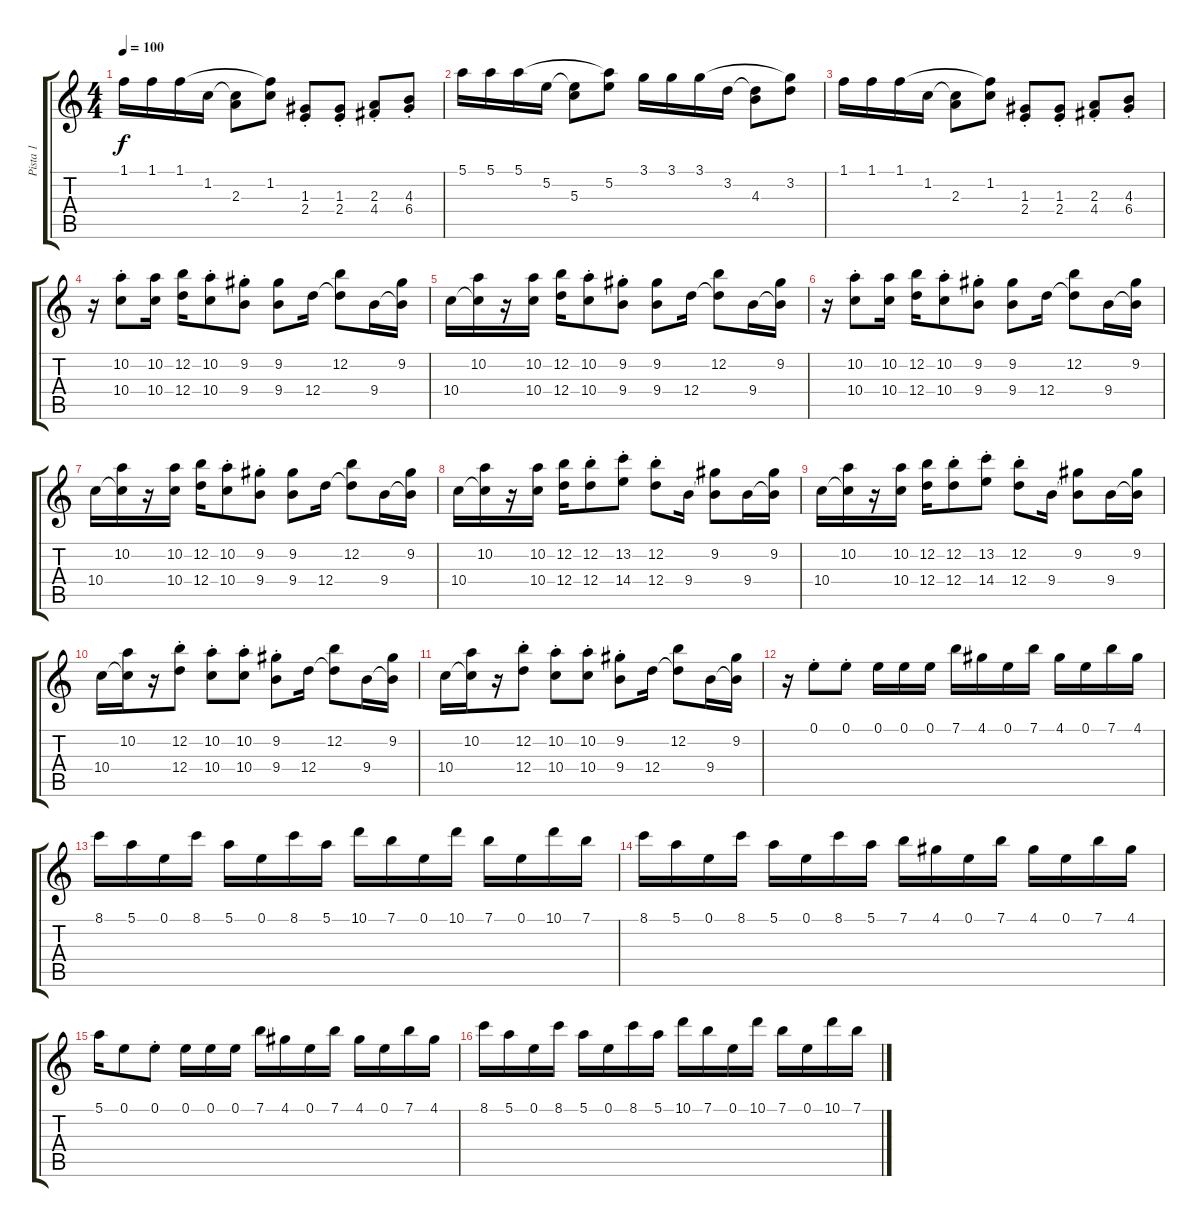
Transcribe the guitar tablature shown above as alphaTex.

\track ("Pista 1" "Pista 1") {instrument electricguitarclean}
\staff {score tabs}
\tuning (E4 B3 G3 D3 A2 E2) {hide}
\ts (4 4)
\tempo 100
\clef g2
\ks c
1.1.16{dy f} 1.1.16 1.1.16 1.2.16 (1.2{t} 2.3).8 (1.1{t} 1.2).8 (1.3{st} 2.4{st}).8 (1.3{st} 2.4{st}).8 (2.3{st} 4.4{st}).8 (4.3{st} 6.4{st}).8 |
5.1.16 5.1.16 5.1.16 5.2.16 (5.2{t} 5.3).8 (5.1{t} 5.2).8 3.1.16 3.1.16 3.1.16 3.2.16 (3.2{t} 4.3).8 (3.1{t} 3.2).8 |
1.1.16 1.1.16 1.1.16 1.2.16 (1.2{t} 2.3).8 (1.1{t} 1.2).8 (1.3{st} 2.4{st}).8 (1.3{st} 2.4{st}).8 (2.3{st} 4.4{st}).8 (4.3{st} 6.4{st}).8 |
r.16 (10.2{st} 10.4{st}).8 (10.2 10.4).16 (12.2 12.4).16 (10.2{st} 10.4{st}).8 (9.2{st} 9.4{st}).8 (9.2 9.4).8 12.4.16 (12.2 12.4{t}).8 9.4.16 (9.2 9.4{t}).16 |
10.4.16 (10.2 10.4{t}).16 r.16 (10.2 10.4).16 (12.2 12.4).16 (10.2{st} 10.4{st}).8 (9.2{st} 9.4{st}).8 (9.2 9.4).8 12.4.16 (12.2 12.4{t}).8 9.4.16 (9.2 9.4{t}).16 |
r.16 (10.2{st} 10.4{st}).8 (10.2 10.4).16 (12.2 12.4).16 (10.2{st} 10.4{st}).8 (9.2{st} 9.4{st}).8 (9.2 9.4).8 12.4.16 (12.2 12.4{t}).8 9.4.16 (9.2 9.4{t}).16 |
10.4.16 (10.2 10.4{t}).16 r.16 (10.2 10.4).16 (12.2 12.4).16 (10.2{st} 10.4{st}).8 (9.2{st} 9.4{st}).8 (9.2 9.4).8 12.4.16 (12.2 12.4{t}).8 9.4.16 (9.2 9.4{t}).16 |
10.4.16 (10.2 10.4{t}).16 r.16 (10.2 10.4).16 (12.2 12.4).16 (12.2{st} 12.4{st}).8 (13.2{st} 14.4{st}).8 (12.2{st} 12.4{st}).8 9.4.16 (9.2 9.4{t}).8 9.4.16 (9.2 9.4{t}).16 |
10.4.16 (10.2 10.4{t}).16 r.16 (10.2 10.4).16 (12.2 12.4).16 (12.2{st} 12.4{st}).8 (13.2{st} 14.4{st}).8 (12.2{st} 12.4{st}).8 9.4.16 (9.2 9.4{t}).8 9.4.16 (9.2 9.4{t}).16 |
10.4.16 (10.2 10.4{t}).16 r.16 (12.2{st} 12.4{st}).8 (10.2{st} 10.4{st}).8 (10.2{st} 10.4{st}).8 (9.2{st} 9.4{st}).8 12.4.16 (12.2 12.4{t}).8 9.4.16 (9.2 9.4{t}).16 |
10.4.16 (10.2 10.4{t}).16 r.16 (12.2{st} 12.4{st}).8 (10.2{st} 10.4{st}).8 (10.2{st} 10.4{st}).8 (9.2{st} 9.4{st}).8 12.4.16 (12.2 12.4{t}).8 9.4.16 (9.2 9.4{t}).16 |
r.16 0.1{st}.8 0.1{st}.8 0.1.16 0.1.16 0.1.16 7.1.16 4.1.16 0.1.16 7.1.16 4.1.16 0.1.16 7.1.16 4.1.16 |
8.1.16 5.1.16 0.1.16 8.1.16 5.1.16 0.1.16 8.1.16 5.1.16 10.1.16 7.1.16 0.1.16 10.1.16 7.1.16 0.1.16 10.1.16 7.1.16 |
8.1.16 5.1.16 0.1.16 8.1.16 5.1.16 0.1.16 8.1.16 5.1.16 7.1.16 4.1.16 0.1.16 7.1.16 4.1.16 0.1.16 7.1.16 4.1.16 |
5.1.16 0.1.8 0.1{st}.8 0.1.16 0.1.16 0.1.16 7.1.16 4.1.16 0.1.16 7.1.16 4.1.16 0.1.16 7.1.16 4.1.16 |
8.1.16 5.1.16 0.1.16 8.1.16 5.1.16 0.1.16 8.1.16 5.1.16 10.1.16 7.1.16 0.1.16 10.1.16 7.1.16 0.1.16 10.1.16 7.1.16
